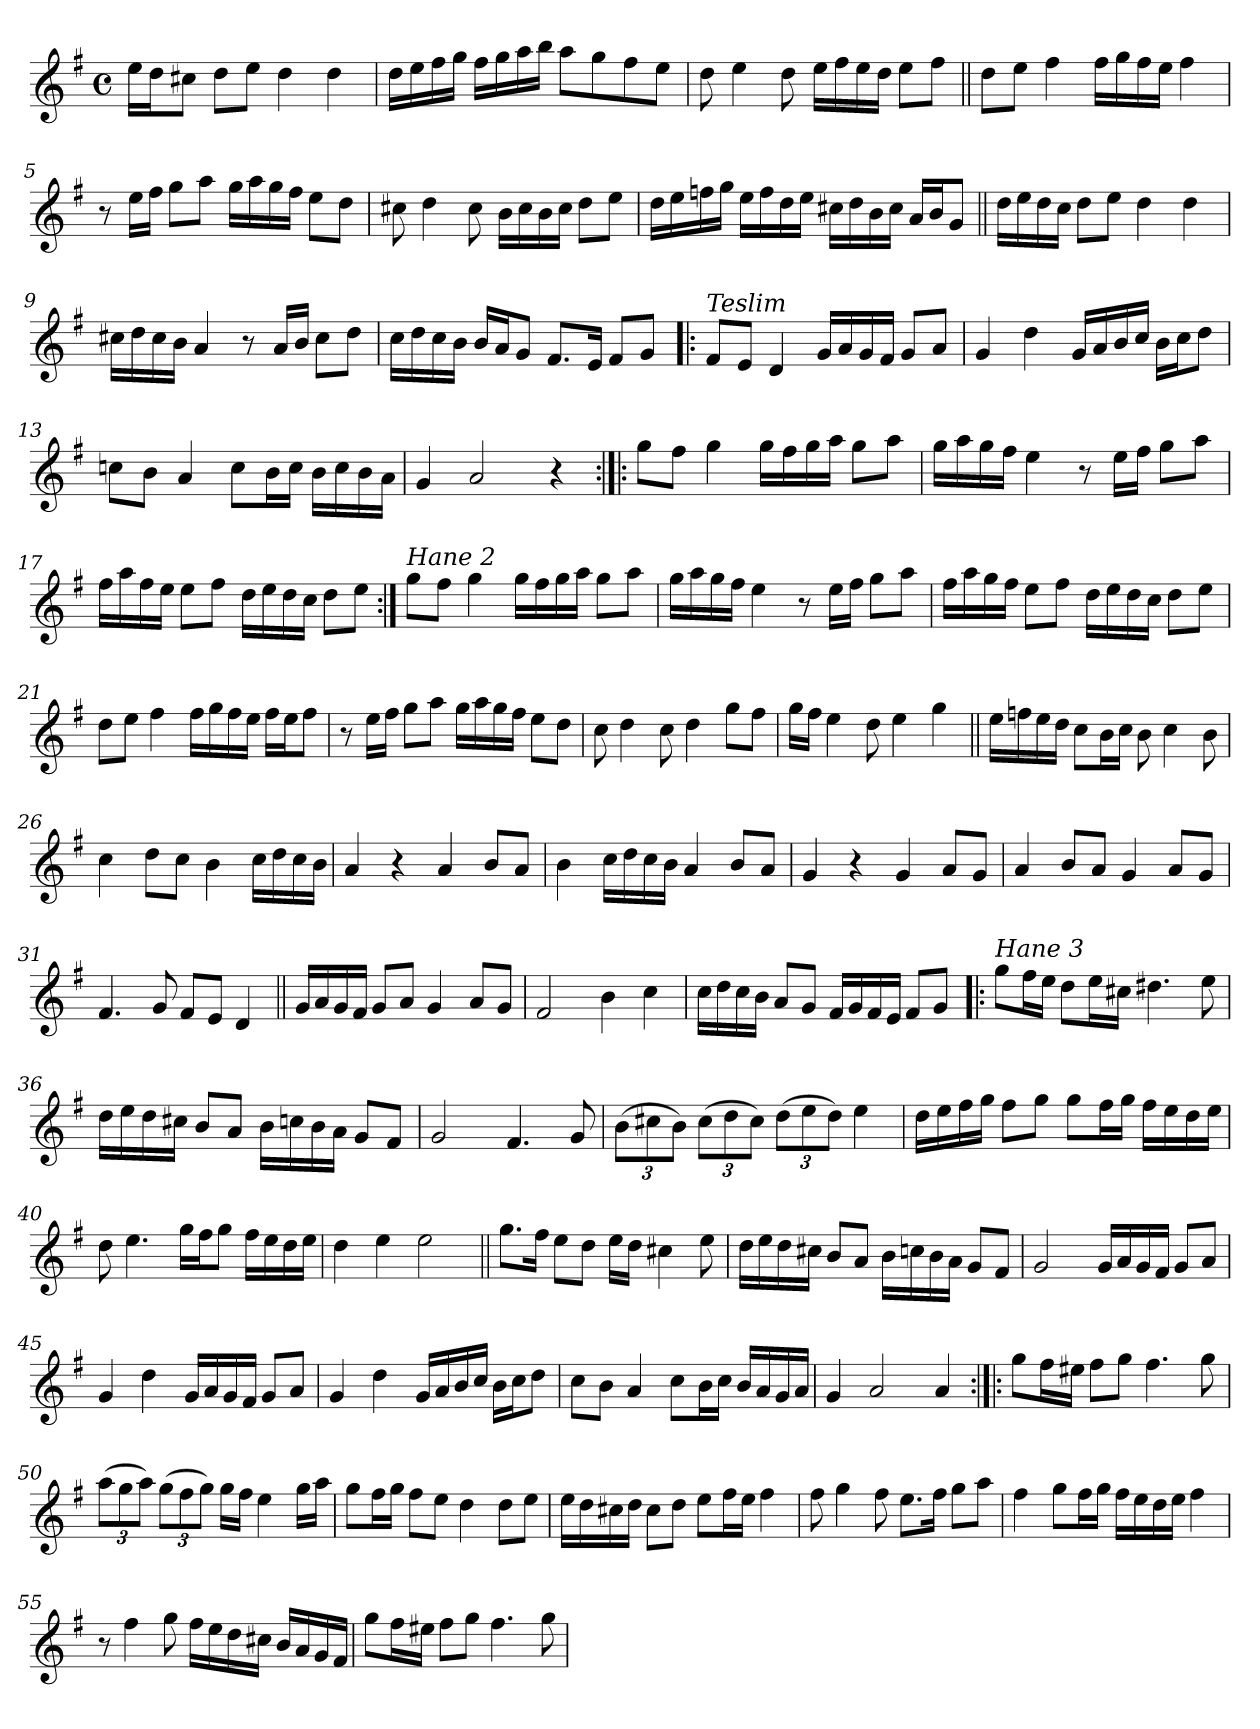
**kern
*part1
*staff1
*clefG2
*k[f#]
*G:
*M4/4
*met(c)
=1
16ee\LL
16dd\J
8cc#X\J
8dd\L
8ee\J
4dd\
4dd\
=2
16dd\LL
16ee\
16ff#\
16gg\JJ
16ff#\LL
16gg\
16aa\
16bb\JJ
8aa\L
8gg\
8ff#\
8ee\J
=3
8dd\
4ee\
8dd\
16ee\LL
16ff#\
16ee\
16dd\JJ
8ee\L
8ff#\J
!!LO:LB:g=z
=4||
8dd\L
8ee\J
4ff#\
16ff#\LL
16gg\
16ff#\
16ee\JJ
4ff#\
=5
8r
16ee\LL
16ff#\JJ
8gg\L
8aa\J
16gg\LL
16aa\
16gg\
16ff#\JJ
8ee\L
8dd\J
=6
8cc#X\
4dd\
8cc#\
16b\LL
16cc#\
16b\
16cc#\JJ
8dd\L
8ee\J
!!LO:LB:g=z
=7
16dd\LL
16ee\
16ffn\
16gg\JJ
16ee\LL
16ff\
16dd\
16ee\JJ
16cc#X\LL
16dd\
16b\
16cc#\JJ
16a/LL
16b/J
8g/J
=8||
16dd\LL
16ee\
16dd\
16cc\JJ
8dd\L
8ee\J
4dd\
4dd\
=9
16cc#X\LL
16dd\
16cc#\
16b\JJ
4a/
8r
16a/LL
16b/JJ
8cc#\L
8dd\J
!!LO:LB:g=z
=10
16cc\LL
16dd\
16cc\
16b\JJ
16b/LL
16a/J
8g/J
8.f#/L
16e/Jk
8f#/L
8g/J
=11!|:
!LO:TX:a:i:t=Teslim
8f#/L
8e/J
4d/
16g/LL
16a/
16g/
16f#/JJ
8g/L
8a/J
=12
4g/
4dd\
16g/LL
16a/
16b/
16cc/JJ
16b\LL
16cc\J
8dd\J
!!LO:LB:g=z
=13
8ccn\L
8b\J
4a/
8cc\L
16b\L
16cc\JJ
16b\LL
16cc\
16b\
16a\JJ
=14
4g/
2a/
4r
=15:|!|:
8gg\L
8ff#\J
4gg\
16gg\LL
16ff#\
16gg\
16aa\JJ
8gg\L
8aa\J
=16
16gg\LL
16aa\
16gg\
16ff#\JJ
4ee\
8r
16ee\LL
16ff#\JJ
8gg\L
8aa\J
!!LO:LB:g=z
=17
16ff#\LL
16aa\
16ff#\
16ee\JJ
8ee\L
8ff#\J
16dd\LL
16ee\
16dd\
16cc\JJ
8dd\L
8ee\J
=18:|!
!LO:TX:a:i:t=Hane 2
8gg\L
8ff#\J
4gg\
16gg\LL
16ff#\
16gg\
16aa\JJ
8gg\L
8aa\J
=19
16gg\LL
16aa\
16gg\
16ff#\JJ
4ee\
8r
16ee\LL
16ff#\JJ
8gg\L
8aa\J
!!LO:LB:g=z
=20
16ff#\LL
16aa\
16gg\
16ff#\JJ
8ee\L
8ff#\J
16dd\LL
16ee\
16dd\
16cc\JJ
8dd\L
8ee\J
=21
8dd\L
8ee\J
4ff#\
16ff#\LL
16gg\
16ff#\
16ee\JJ
16ff#\LL
16ee\J
8ff#\J
=22
8r
16ee\LL
16ff#\JJ
8gg\L
8aa\J
16gg\LL
16aa\
16gg\
16ff#\JJ
8ee\L
8dd\J
!!LO:LB:g=z
=23
8cc\
4dd\
8cc\
4dd\
8gg\L
8ff#\J
=24
16gg\LL
16ff#\JJ
4ee\
8dd\
4ee\
4gg\
=25||
16ee\LL
16ffn\
16ee\
16dd\JJ
8cc\L
16b\L
16cc\JJ
8b\
4cc\
8b\
=26
4cc\
8dd\L
8cc\J
4b\
16cc\LL
16dd\
16cc\
16b\JJ
!!LO:LB:g=z
=27
4a/
4r
4a/
8b/L
8a/J
=28
4b\
16cc\LL
16dd\
16cc\
16b\JJ
4a/
8b/L
8a/J
=29
4g/
4r
4g/
8a/L
8g/J
=30
4a/
8b/L
8a/J
4g/
8a/L
8g/J
!!LO:PB:g=z
=31
4.f#/
8g/
8f#/L
8e/J
4d/
=32||
16g/LL
16a/
16g/
16f#/JJ
8g/L
8a/J
4g/
8a/L
8g/J
=33
2f#/
4b\
4cc\
=34
16cc\LL
16dd\
16cc\
16b\JJ
8a/L
8g/J
16f#/LL
16g/
16f#/
16e/JJ
8f#/L
8g/J
!!LO:LB:g=z
=35!|:
!LO:TX:a:i:t=Hane 3
8gg\L
16ff#\L
16ee\JJ
8dd\L
16ee\L
16cc#X\JJ
4.dd#X\
8ee\
=36
16dd\LL
16ee\
16dd\
16cc#X\JJ
8b/L
8a/J
16b\LL
16ccn\
16b\
16a\JJ
8g/L
8f#/J
=37
2g/
4.f#/
8g/
=38
*Xbrackettup
(>12b\L
12cc#X\
12b\J)
(>12cc#\L
12dd\
12cc#\J)
(>12dd\L
12ee\
12dd\J)
4ee\
!!LO:LB:g=z
=39
16dd\LL
16ee\
16ff#\
16gg\JJ
8ff#\L
8gg\J
8gg\L
16ff#\L
16gg\JJ
16ff#\LL
16ee\
16dd\
16ee\JJ
=40
8dd\
4.ee\
16gg\LL
16ff#\J
8gg\J
16ff#\LL
16ee\
16dd\
16ee\JJ
=41
4dd\
4ee\
2ee\
=42||
8.gg\L
16ff#\Jk
8ee\L
8dd\J
16ee\LL
16dd\JJ
4cc#X\
8ee\
!!LO:LB:g=z
=43
16dd\LL
16ee\
16dd\
16cc#X\JJ
8b/L
8a/J
16b\LL
16ccn\
16b\
16a\JJ
8g/L
8f#/J
=44
2g/
16g/LL
16a/
16g/
16f#/JJ
8g/L
8a/J
=45
4g/
4dd\
16g/LL
16a/
16g/
16f#/JJ
8g/L
8a/J
=46
4g/
4dd\
16g/LL
16a/
16b/
16cc/JJ
16b\LL
16cc\J
8dd\J
!!LO:LB:g=z
=47
8cc\L
8b\J
4a/
8cc\L
16b\L
16cc\JJ
16b/LL
16a/
16g/
16a/JJ
=48
4g/
2a/
4a/
=49:|!|:
8gg\L
16ff#\L
16ee#X\JJ
8ff#\L
8gg\J
4.ff#\
8gg\
=50
(>12aa\L
12gg\
12aa\J)
(>12gg\L
12ff#\
12gg\J)
16gg\LL
16ff#\JJ
4ee\
16gg\LL
16aa\JJ
!!LO:LB:g=z
=51
8gg\L
16ff#\L
16gg\JJ
8ff#\L
8ee\J
4dd\
8dd\L
8ee\J
=52
16ee\LL
16dd\
16cc#X\
16dd\JJ
8cc#\L
8dd\J
8ee\L
16ff#\L
16ee\JJ
4ff#\
=53
8ff#\
4gg\
8ff#\
8.ee\L
16ff#\Jk
8gg\L
8aa\J
=54
4ff#\
8gg\L
16ff#\L
16gg\JJ
16ff#\LL
16ee\
16dd\
16ee\JJ
4ff#\
!!LO:LB:g=z
=55
8r
4ff#\
8gg\
16ff#\LL
16ee\
16dd\
16cc#X\JJ
16b/LL
16a/
16g/
16f#/JJ
=56
8gg\L
16ff#\L
16ee#X\JJ
8ff#\L
8gg\J
4.ff#\
8gg\
=
*-
